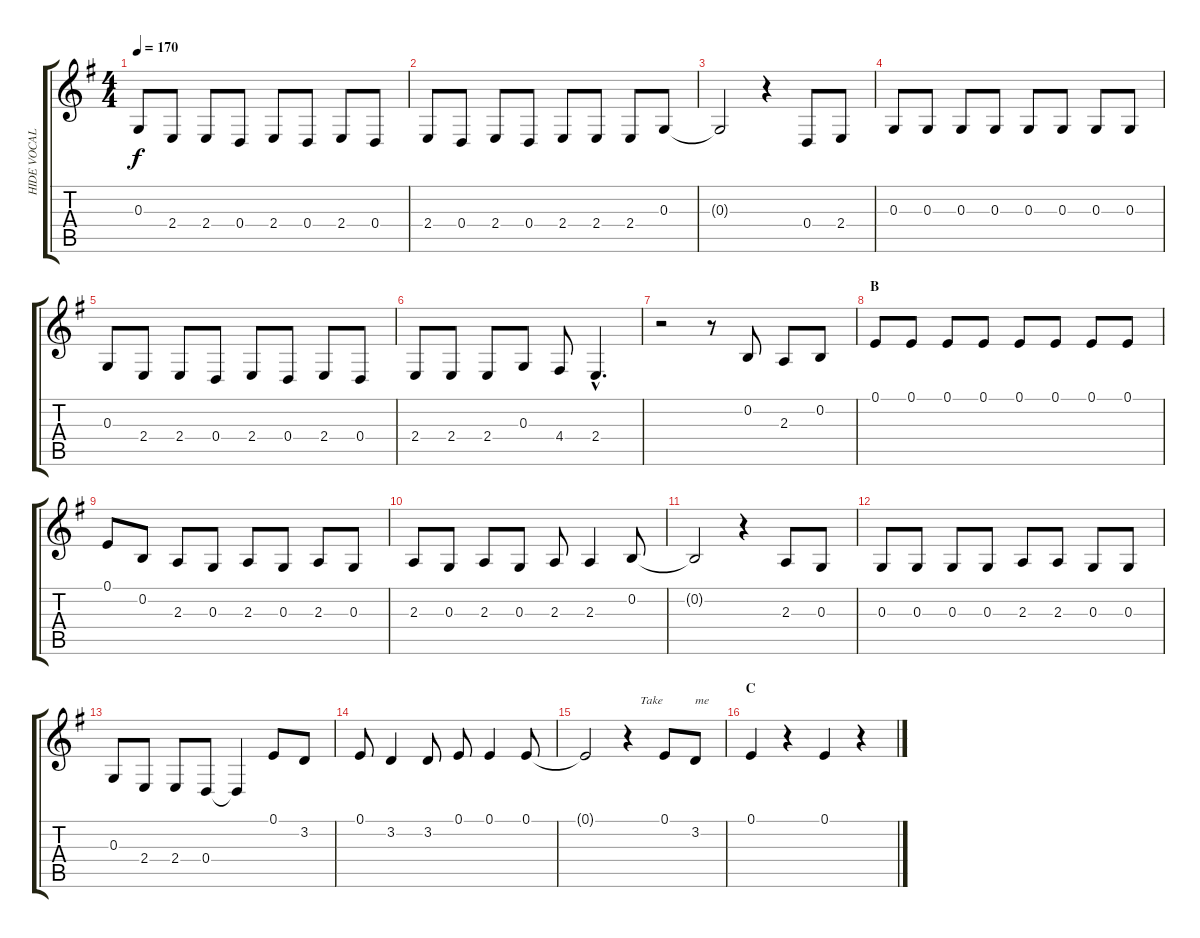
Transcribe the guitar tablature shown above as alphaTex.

\track ("HIDE VOCAL" "HIDE VOCAL") {instrument oboe}
\staff {score tabs}
\tuning (E4 B3 G3 D3 A2 E2) {hide}
\ts (4 4)
\tempo 170
\clef g2
\ks eminor
0.3.8{dy f} 2.4.8 2.4.8 0.4.8 2.4.8 0.4.8 2.4.8 0.4.8 |
2.4.8 0.4.8 2.4.8 0.4.8 2.4.8 2.4.8 2.4.8 0.3.8 |
0.3{t}.2 r.4 0.4.8 2.4.8 |
0.3.8 0.3.8 0.3.8 0.3.8 0.3.8 0.3.8 0.3.8 0.3.8 |
0.3.8 2.4.8 2.4.8 0.4.8 2.4.8 0.4.8 2.4.8 0.4.8 |
2.4.8 2.4.8 2.4.8 0.3.8 4.4.8 2.4{hac}.4{d} |
r.2 r.8 0.2.8 2.3.8 0.2.8 |
\section ("" "B")
0.1.8 0.1.8 0.1.8 0.1.8 0.1.8 0.1.8 0.1.8 0.1.8 |
0.1.8 0.2.8 2.3.8 0.3.8 2.3.8 0.3.8 2.3.8 0.3.8 |
2.3.8 0.3.8 2.3.8 0.3.8 2.3.8 2.3.4 0.2.8 |
0.2{t}.2 r.4 2.3.8 0.3.8 |
0.3.8 0.3.8 0.3.8 0.3.8 2.3.8 2.3.8 0.3.8 0.3.8 |
0.3.8 2.4.8 2.4.8 0.4.8 0.4{t}.4 0.1.8 3.2.8 |
0.1.8 3.2.4 3.2.8 0.1.8 0.1.4 0.1.8 |
0.1{t}.2 r.4{txt "    Take"} 0.1.8 3.2.8{txt "me"} |
\section ("" "C")
0.1.4 r.4 0.1.4 r.4
